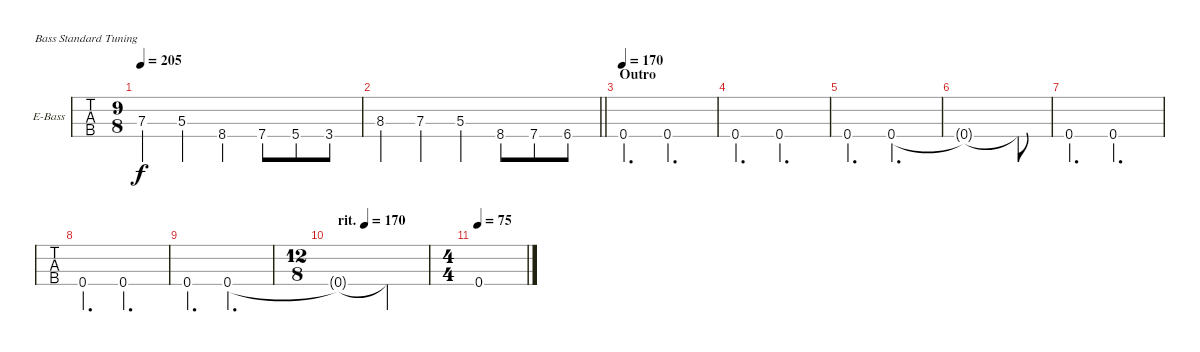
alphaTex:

\bracketExtendMode nobrackets
\firstSystemTrackNameOrientation horizontal
\otherSystemsTrackNameOrientation horizontal
\track ("Bass" "E-Bass") {instrument electricbassfinger}
\staff {tabs}
\tuning (G2 D2 A1 E1)
\ts (9 8)
\tempo 205
\clef f4
\ks c
7.3.4{dy f} 5.3.4 8.4.4 7.4.8 5.4.8 3.4.8 |
\barLineRight lightlight
8.3.4 7.3.4 5.3.4 8.4.8 7.4.8 6.4.8 |
\section ("" "Outro")
\tempo 170
0.4.4{d} 0.4.2{d} |
0.4.4{d} 0.4.2{d} |
0.4.4{d} 0.4.2{d} |
0.4{t}.1 0.4{t}.8 |
0.4.4{d} 0.4.2{d} |
0.4.4{d} 0.4.2{d} |
0.4.4{d} 0.4.2{d} |
\ts (12 8)
\beaming (8 3 3 3 3)
\tempo (170 "rit.")
0.4{t}.1 0.4{t}.2 |
\ts (4 4)
\beaming (8 2 2 2 2)
\tempo 75
0.4.1
